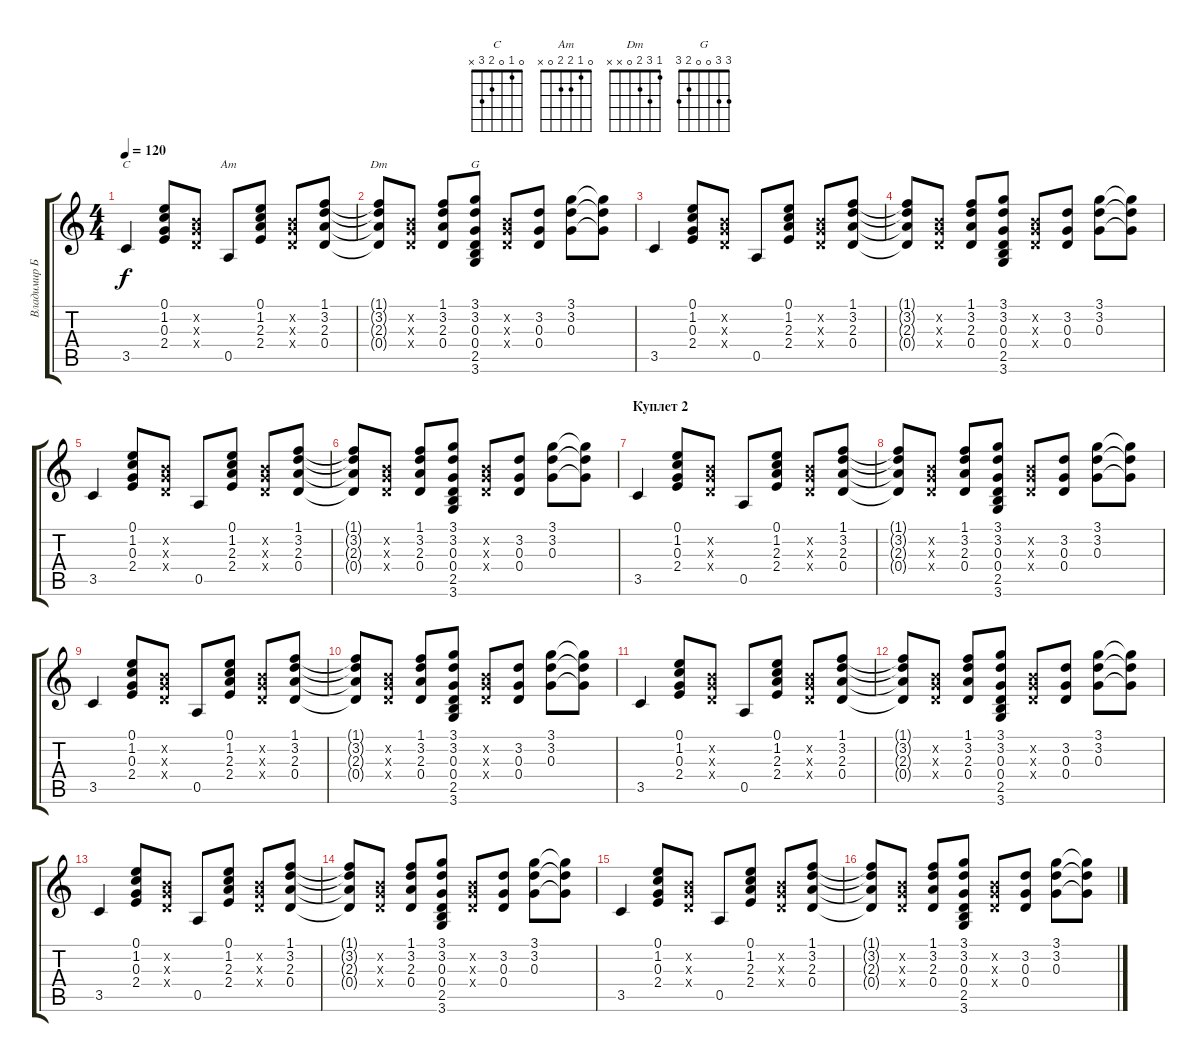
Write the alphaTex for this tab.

\track ("Владимир Бегунов" "Владимир Б") {instrument acousticguitarsteel}
\staff {score tabs}
\tuning (E4 B3 G3 D3 A2 E2) {hide}
\chord ("C" 0 1 0 2 3 x)
\chord ("Am" 0 1 2 2 0 x)
\chord ("Dm" 1 3 2 0 x x)
\chord ("G" 3 3 0 0 2 3)
\ts (4 4)
\tempo 120
\clef g2
\ks c
3.5.4{ch "C" dy f} (0.1 1.2 0.3 2.4).8 (0.2{x} 0.3{x} 0.4{x}).8 0.5.8{ch "Am"} (0.1 1.2 2.3 2.4).8 (0.2{x} 0.3{x} 0.4{x}).8 (1.1 3.2 2.3 0.4).8 |
(1.1{t} 3.2{t} 2.3{t} 0.4{t}).8{ch "Dm"} (0.2{x} 0.3{x} 0.4{x}).8 (1.1 3.2 2.3 0.4).8 (3.1 3.2 0.3 0.4 2.5 3.6).8{ch "G"} (0.2{x} 0.3{x} 0.4{x}).8 (3.2 0.3 0.4).8 (3.1 3.2 0.3).8 (3.1{t} 3.2{t} 0.3{t}).8 |
3.5.4 (0.1 1.2 0.3 2.4).8 (0.2{x} 0.3{x} 0.4{x}).8 0.5.8 (0.1 1.2 2.3 2.4).8 (0.2{x} 0.3{x} 0.4{x}).8 (1.1 3.2 2.3 0.4).8 |
(1.1{t} 3.2{t} 2.3{t} 0.4{t}).8 (0.2{x} 0.3{x} 0.4{x}).8 (1.1 3.2 2.3 0.4).8 (3.1 3.2 0.3 0.4 2.5 3.6).8 (0.2{x} 0.3{x} 0.4{x}).8 (3.2 0.3 0.4).8 (3.1 3.2 0.3).8 (3.1{t} 3.2{t} 0.3{t}).8 |
3.5.4 (0.1 1.2 0.3 2.4).8 (0.2{x} 0.3{x} 0.4{x}).8 0.5.8 (0.1 1.2 2.3 2.4).8 (0.2{x} 0.3{x} 0.4{x}).8 (1.1 3.2 2.3 0.4).8 |
(1.1{t} 3.2{t} 2.3{t} 0.4{t}).8 (0.2{x} 0.3{x} 0.4{x}).8 (1.1 3.2 2.3 0.4).8 (3.1 3.2 0.3 0.4 2.5 3.6).8 (0.2{x} 0.3{x} 0.4{x}).8 (3.2 0.3 0.4).8 (3.1 3.2 0.3).8 (3.1{t} 3.2{t} 0.3{t}).8 |
\section ("" "Куплет 2")
3.5.4 (0.1 1.2 0.3 2.4).8 (0.2{x} 0.3{x} 0.4{x}).8 0.5.8 (0.1 1.2 2.3 2.4).8 (0.2{x} 0.3{x} 0.4{x}).8 (1.1 3.2 2.3 0.4).8 |
(1.1{t} 3.2{t} 2.3{t} 0.4{t}).8 (0.2{x} 0.3{x} 0.4{x}).8 (1.1 3.2 2.3 0.4).8 (3.1 3.2 0.3 0.4 2.5 3.6).8 (0.2{x} 0.3{x} 0.4{x}).8 (3.2 0.3 0.4).8 (3.1 3.2 0.3).8 (3.1{t} 3.2{t} 0.3{t}).8 |
3.5.4 (0.1 1.2 0.3 2.4).8 (0.2{x} 0.3{x} 0.4{x}).8 0.5.8 (0.1 1.2 2.3 2.4).8 (0.2{x} 0.3{x} 0.4{x}).8 (1.1 3.2 2.3 0.4).8 |
(1.1{t} 3.2{t} 2.3{t} 0.4{t}).8 (0.2{x} 0.3{x} 0.4{x}).8 (1.1 3.2 2.3 0.4).8 (3.1 3.2 0.3 0.4 2.5 3.6).8 (0.2{x} 0.3{x} 0.4{x}).8 (3.2 0.3 0.4).8 (3.1 3.2 0.3).8 (3.1{t} 3.2{t} 0.3{t}).8 |
3.5.4 (0.1 1.2 0.3 2.4).8 (0.2{x} 0.3{x} 0.4{x}).8 0.5.8 (0.1 1.2 2.3 2.4).8 (0.2{x} 0.3{x} 0.4{x}).8 (1.1 3.2 2.3 0.4).8 |
(1.1{t} 3.2{t} 2.3{t} 0.4{t}).8 (0.2{x} 0.3{x} 0.4{x}).8 (1.1 3.2 2.3 0.4).8 (3.1 3.2 0.3 0.4 2.5 3.6).8 (0.2{x} 0.3{x} 0.4{x}).8 (3.2 0.3 0.4).8 (3.1 3.2 0.3).8 (3.1{t} 3.2{t} 0.3{t}).8 |
3.5.4 (0.1 1.2 0.3 2.4).8 (0.2{x} 0.3{x} 0.4{x}).8 0.5.8 (0.1 1.2 2.3 2.4).8 (0.2{x} 0.3{x} 0.4{x}).8 (1.1 3.2 2.3 0.4).8 |
(1.1{t} 3.2{t} 2.3{t} 0.4{t}).8 (0.2{x} 0.3{x} 0.4{x}).8 (1.1 3.2 2.3 0.4).8 (3.1 3.2 0.3 0.4 2.5 3.6).8 (0.2{x} 0.3{x} 0.4{x}).8 (3.2 0.3 0.4).8 (3.1 3.2 0.3).8 (3.1{t} 3.2{t} 0.3{t}).8 |
3.5.4 (0.1 1.2 0.3 2.4).8 (0.2{x} 0.3{x} 0.4{x}).8 0.5.8 (0.1 1.2 2.3 2.4).8 (0.2{x} 0.3{x} 0.4{x}).8 (1.1 3.2 2.3 0.4).8 |
(1.1{t} 3.2{t} 2.3{t} 0.4{t}).8 (0.2{x} 0.3{x} 0.4{x}).8 (1.1 3.2 2.3 0.4).8 (3.1 3.2 0.3 0.4 2.5 3.6).8 (0.2{x} 0.3{x} 0.4{x}).8 (3.2 0.3 0.4).8 (3.1 3.2 0.3).8 (3.1{t} 3.2{t} 0.3{t}).8
